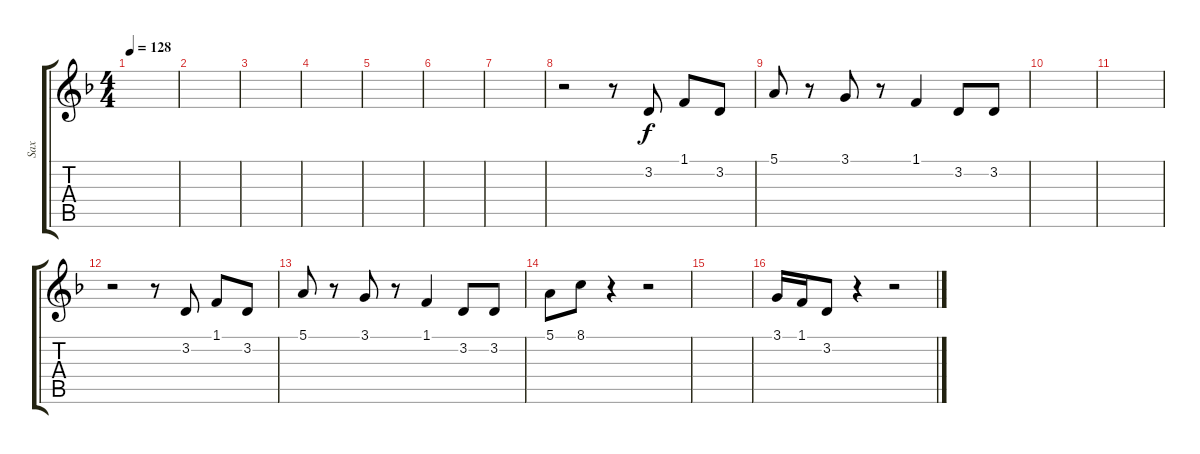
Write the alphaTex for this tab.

\track ("Sax" "Sax") {instrument tenorsax}
\staff {score tabs}
\tuning (E4 B3 G3 D3 A2 E2) {hide}
\ts (4 4)
\tempo 128
\clef g2
\ks f
|
|
|
|
|
|
|
r.2 r.8 3.2.8 1.1.8 3.2.8 |
5.1.8 r.8 3.1.8 r.8 1.1.4 3.2.8 3.2.8 |
|
|
r.2 r.8 3.2.8 1.1.8 3.2.8 |
5.1.8 r.8 3.1.8 r.8 1.1.4 3.2.8 3.2.8 |
5.1.8 8.1.8 r.4 r.2 |
|
3.1.16 1.1.16 3.2.8 r.4 r.2
